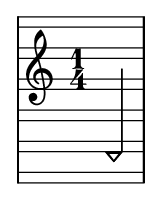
\version "2.14.0"

\header {
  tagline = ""
}

\paper {
  #(set-paper-size "a10")
}

%Customizing note head stencils based on pitch
%Defining stencils

upTriangle =
#(ly:make-stencil 
	(list 'embedded-ps
    "gsave
      currentpoint translate
      newpath
      -.1875 -.5 moveto
      .65625 .5 lineto
      1.5 -.5 lineto
      closepath
      fill
      grestore" )
    (cons -.1875 1.5)
    (cons -.5 .5)
)

downTriangle =
#(ly:make-stencil 
	(list 'embedded-ps
    "gsave
      currentpoint translate

      newpath
      .08 .34 moveto
      .65625 -.4 lineto
      1.2325 .34 lineto
      closepath
      0.12 setlinewidth
      stroke      

      newpath
      -.0775 .43 moveto
      .65625 -.43 lineto
      1.39 .43 lineto
      closepath
      0.1 setlinewidth
      stroke      
	  
	  newpath
      -.1675 .48 moveto
      .65625 -.48 lineto
      1.48 .48 lineto
      closepath
      0.04 setlinewidth
      stroke

      grestore" )
    (cons -.1875 1.5)
    (cons -.5 .5)
)

upTriLgr = 
#(ly:make-stencil 
	(list 'embedded-ps
    "gsave
      currentpoint translate
      newpath
      -.1875 -.5 moveto
      .65625 .5 lineto
      1.5 -.5 lineto
      closepath
      fill
	  newpath
	  -.5 0 moveto
	  1.8 0 lineto
      closepath
      .19 setlinewidth
      stroke  
      grestore" )
    (cons -.1875 1.5)
    (cons -.5 .5)
)

downTriLgr =
#(ly:make-stencil 
	(list 'embedded-ps
    "gsave
      currentpoint translate
      newpath
      .08 .34 moveto
      .65625 -.4 lineto
      1.2325 .34 lineto
      closepath
      0.12 setlinewidth
      stroke      
      newpath
      -.0775 .43 moveto
      .65625 -.43 lineto
      1.39 .43 lineto
      closepath
      0.1 setlinewidth
      stroke      
	  newpath
      -.1675 .48 moveto
      .65625 -.48 lineto
      1.48 .48 lineto
      closepath
      0.04 setlinewidth
      stroke
	  newpath
	  -.5 0 moveto
	  1.8 0 lineto
      closepath
      .19 setlinewidth
      stroke  
      grestore" )
    (cons -.1875 1.5)
    (cons -.5 .5)
)

%Based on the pitch's semitone, which note head
#(define (semitone-to-stencil semitone)
         (let ((s (modulo semitone 12)))
         	(case s
		((11) upTriLgr)
		((0) downTriLgr)
		(else (if (= (remainder semitone 2) 0) downTriangle upTriangle))
	))
)

%Get the pitch from the grob, convert to semitone, and send it on
#(define (stencil-notehead grob)
   (semitone-to-stencil 
	 (ly:pitch-semitones (ly:event-property (event-cause grob) 'pitch))))


%Begin stem attachment adjustment code
%Assign stem attachment values to variables

upTriUpStem 	= #'(1 . -1)
upTridownStem 	= #'(1 . .9)
downTriUpStem	= #'(1 . .9)
downTriDownStem	= #'(1 . -1)

%Based on the pitch, is the stem up or down, 
%Then based on pitch is the note head an up or down triangle

#(define (pitch-to-stem pitch stemdir)
	(if (= (modulo (ly:pitch-semitones pitch) 2) 1) 
		(if (= UP stemdir) upTriUpStem upTridownStem)		
		(if (= DOWN stemdir) downTriDownStem downTriUpStem)
	)
)

%Get the stem from notehead grob
#(define (notehead-get-notecolumn nhgrob)
   (ly:grob-parent nhgrob X))

#(define (notehead-get-stem nhgrob)
   (let ((notecolumn (notehead-get-notecolumn nhgrob)))
     (ly:grob-object notecolumn 'stem)))

%Get the pitch and stem direction from the grob and send it on
#(define (stem-adjuster nhgrob)
	(pitch-to-stem
	    (ly:event-property (event-cause nhgrob) 'pitch) 
		(ly:grob-property (notehead-get-stem nhgrob) 'direction) ))

%Begin double-stem for half note code
#(define (doubleStemmer grob)
   (if (= 1 (ly:grob-property grob 'duration-log))

		(ly:stencil-combine-at-edge
              (ly:stem::print grob)
              X
              (- (ly:grob-property grob 'direction))
              (ly:stem::print grob)
              -.42 0) ;; note: use .15 for other side

		(ly:stem::print grob)
	)
)

%End customization scripts


upTriangleEmpty =
#(ly:make-stencil 
	(list 'embedded-ps
    "gsave
      currentpoint translate
      newpath
      -.1875 -.5 moveto
      .65625 .5 lineto
      1.5 -.5 lineto
      closepath
      0.19 setlinewidth
      stroke
      grestore" )
    (cons -.1875 1.5)
    (cons -.5 .5)
)

upTriangleFull =
#(ly:make-stencil 
	(list 'embedded-ps
    "gsave
      currentpoint translate
      newpath
      -.1875 -.5 moveto
      .65625 .5 lineto
      1.5 -.5 lineto
      closepath
      fill
      grestore" )
    (cons -.1875 1.5)
    (cons -.5 .5)
)

downTriangleEmpty =
#(ly:make-stencil 
	(list 'embedded-ps
    "gsave
      currentpoint translate

      newpath
      .08 .34 moveto
      .65625 -.4 lineto
      1.2325 .34 lineto
      closepath
      0.12 setlinewidth
      stroke      

      newpath
      -.0775 .43 moveto
      .65625 -.43 lineto
      1.39 .43 lineto
      closepath
      0.1 setlinewidth
      stroke      
	  
	  newpath
      -.1675 .48 moveto
      .65625 -.48 lineto
      1.48 .48 lineto
      closepath
      0.04 setlinewidth
      stroke

      grestore" )
    (cons -.1875 1.5)
    (cons -.5 .5)
)

downTriangleFull =
#(ly:make-stencil 
	(list 'embedded-ps
    "gsave
      currentpoint translate

      newpath
      .08 .34 moveto
      .65625 -.4 lineto
      1.2325 .34 lineto
      closepath
      0.12 setlinewidth
      stroke      

      newpath
      -.0775 .43 moveto
      .65625 -.43 lineto
      1.39 .43 lineto
      closepath
      0.1 setlinewidth
      stroke      
	  
	  newpath
      -.1675 .48 moveto
      .65625 -.48 lineto
      1.48 .48 lineto
      closepath
      fill

      grestore" )
    (cons -.1875 1.5)
    (cons -.5 .5)
)

upTriLgr = 
#(ly:make-stencil 
	(list 'embedded-ps
    "gsave
      currentpoint translate
      newpath
      -.1875 -.5 moveto
      .65625 .5 lineto
      1.5 -.5 lineto
      closepath
      0.19 setlinewidth
      stroke
	  newpath
	  -.5 0 moveto
	  1.8 0 lineto
      closepath
      .19 setlinewidth
      stroke  
      grestore" )
    (cons -.1875 1.5)
    (cons -.5 .5)
)

downTriLgr =
#(ly:make-stencil 
	(list 'embedded-ps
    "gsave
      currentpoint translate
      newpath
      .08 .34 moveto
      .65625 -.4 lineto
      1.2325 .34 lineto
      closepath
      0.12 setlinewidth
      stroke      
      newpath
      -.0775 .43 moveto
      .65625 -.43 lineto
      1.39 .43 lineto
      closepath
      0.1 setlinewidth
      stroke      
	  newpath
      -.1675 .48 moveto
      .65625 -.48 lineto
      1.48 .48 lineto
      closepath
      0.04 setlinewidth
      stroke
	  newpath
	  -.5 0 moveto
	  1.8 0 lineto
      closepath
      .19 setlinewidth
      stroke  
      grestore" )
    (cons -.1875 1.5)
    (cons -.5 .5)
)

%Based on the pitch's semitone, which note head
#(define (semitone-to-stencil semitone)
         (let ((s (modulo semitone 12)))
         	(case s
		((11) upTriLgr)
		((0) downTriLgr)
                ((2 4) downTriangleEmpty)
                ((5 7 9) upTriangleEmpty)
                ((1 3) upTriangleFull)
                ((6 8 10) downTriangleFull)
	))
)

%Get the pitch from the grob, convert to semitone, and send it on
#(define (stencil-notehead grob)
   (semitone-to-stencil 
	 (ly:pitch-semitones (ly:event-property (event-cause grob) 'pitch))))


%Begin stem attachment adjustment code
%Assign stem attachment values to variables

upTriUpStem 	= #'(1 . -1)
upTridownStem 	= #'(1 . .9)
downTriUpStem	= #'(1 . .9)
downTriDownStem	= #'(1 . -1)

%Based on the pitch, is the stem up or down, 
%Then based on pitch is the note head an up or down triangle

#(define (pitch-to-stem pitch stemdir)
	(if (= (modulo (ly:pitch-semitones pitch) 2) 1) 
		(if (= UP stemdir) upTriUpStem upTridownStem)		
		(if (= DOWN stemdir) downTriDownStem downTriUpStem)
	)
)

%Get the stem from notehead grob
#(define (notehead-get-notecolumn nhgrob)
   (ly:grob-parent nhgrob X))

#(define (notehead-get-stem nhgrob)
   (let ((notecolumn (notehead-get-notecolumn nhgrob)))
     (ly:grob-object notecolumn 'stem)))

%Get the pitch and stem direction from the grob and send it on
#(define (stem-adjuster nhgrob)
	(pitch-to-stem
	    (ly:event-property (event-cause nhgrob) 'pitch) 
		(ly:grob-property (notehead-get-stem nhgrob) 'direction) ))

%Begin double-stem for half note code
#(define (doubleStemmer grob)
   (if (= 1 (ly:grob-property grob 'duration-log))

		(ly:stencil-combine-at-edge
              (ly:stem::print grob)
              X
              (- (ly:grob-property grob 'direction))
              (ly:stem::print grob)
              -.42 0) ;; note: use .15 for other side

		(ly:stem::print grob)
	)
)

%End customization scripts

down = {
      \override Stem #'direction = #DOWN     
}

up = {
      \override Stem #'direction = #UP
}

nl = {
      \once \override Score.RehearsalMark #'transparent = ##t
      \mark "C"
}

tn = {
  \override Staff.StaffSymbol #'line-positions = #'(10 8 4 2 -2 -4 -8 -10 -14 -16 -20 -22)
  \override NoteHead #'stem-attachment = #stem-adjuster
  \override NoteHead #'stencil = #stencil-notehead
  \override Stem #'stencil = #doubleStemmer
}

notes = \relative c {
      \time 1/4
      \autoBeamOff

      \up
      d,4
}

\new Staff \with {
  \remove "Accidental_engraver"
  \remove "Key_engraver" 
  staffLineLayoutFunction = #(lambda (p) (floor (/ (+ (ly:pitch-semitones p) 1) 2)))
  middleCPosition = #-6
  clefGlyph = #"clefs.G"
  clefPosition = #(+ -6 4)
}
{
  \tn
  \notes 
}


